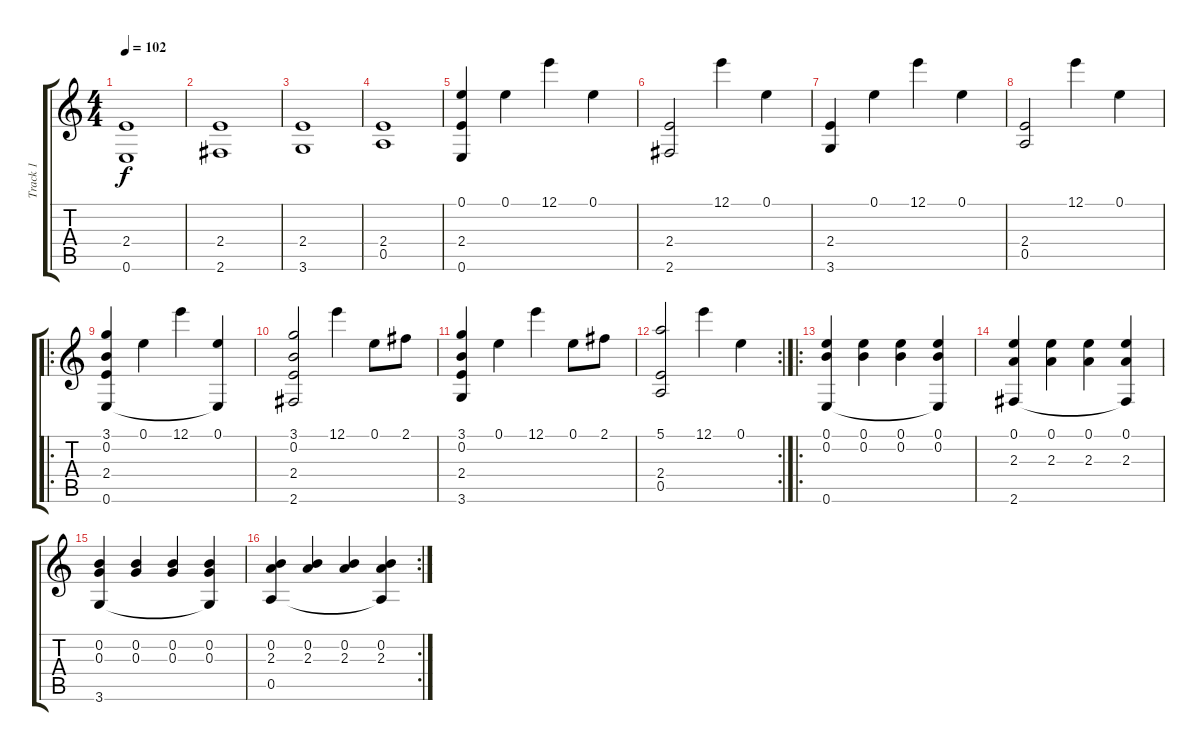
\track ("Track 1" "Track 1") {instrument acousticguitarnylon}
\staff {score tabs}
\tuning (E4 B3 G3 D3 A2 E2) {hide}
\ts (4 4)
\tempo 102
\clef g2
\ks c
(2.4 0.6).1{dy f} |
(2.4 2.6).1 |
(2.4 3.6).1 |
(2.4 0.5).1 |
(0.1 2.4 0.6).4 0.1.4 12.1.4 0.1.4 |
(2.4 2.6).2 12.1.4 0.1.4 |
(2.4 3.6).4 0.1.4 12.1.4 0.1.4 |
(2.4 0.5).2 12.1.4 0.1.4 |
\ro
(3.1 0.2 2.4 0.6).4 0.1.4 12.1.4 (0.1 0.6{t}).4 |
(3.1 0.2 2.4 2.6).2 12.1.4 0.1.8 2.1.8 |
(3.1 0.2 2.4 3.6).4 0.1.4 12.1.4 0.1.8 2.1.8 |
\rc 2
(5.1 2.4 0.5).2 12.1.4 0.1.4 |
\ro
(0.1 0.2 0.6).4 (0.1 0.2).4 (0.1 0.2).4 (0.1 0.2 0.6{t}).4 |
(0.1 2.3 2.6).4 (0.1 2.3).4 (0.1 2.3).4 (0.1 2.3 2.6{t}).4 |
(0.2 0.3 3.6).4 (0.2 0.3).4 (0.2 0.3).4 (0.2 0.3 3.6{t}).4 |
\rc 2
(0.2 2.3 0.5).4 (0.2 2.3).4 (0.2 2.3).4 (0.2 2.3 0.5{t}).4
